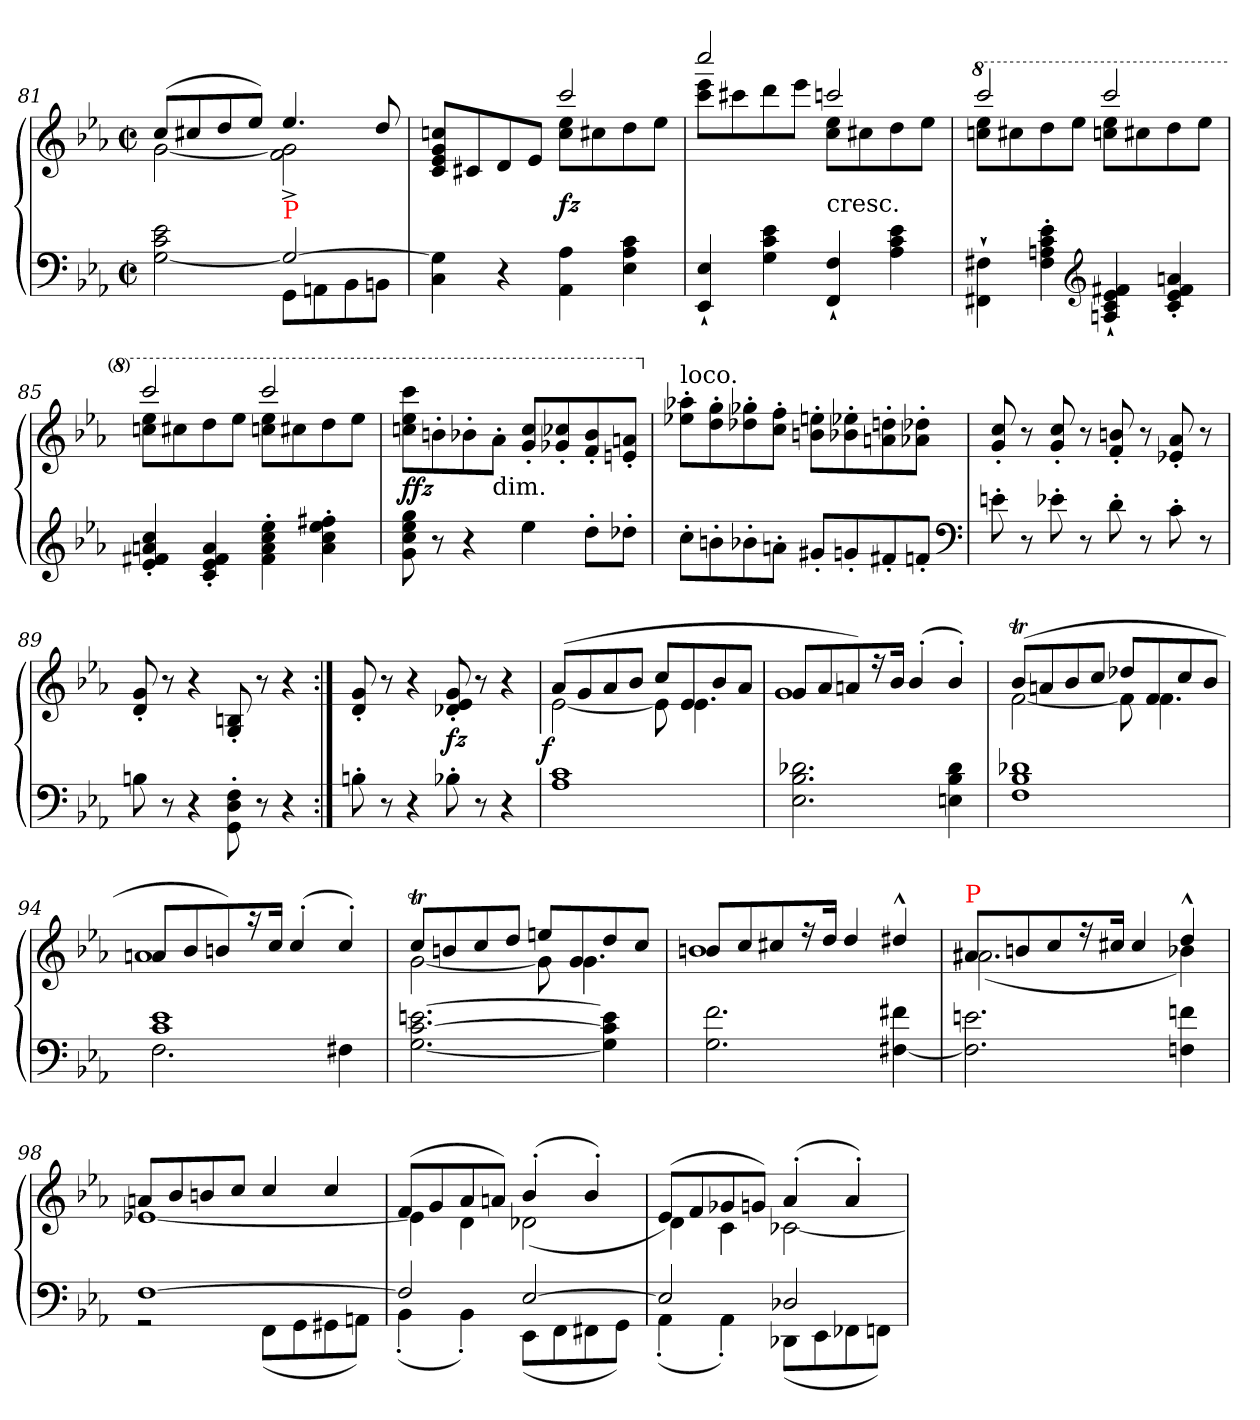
**kern	**kern	**dynam
*part1	*part1	*part1
*staff2	*staff1	*staff1/2
*clefF4	*clefG2	*
*k[b-e-a-]	*k[b-e-a-]	*
*c:	*c:	*
*M2/2	*M2/2	*
*met(c|)	*met(c|)	*
=81	=81	=81
*^	*^	*
2e-\ 2c\ [2G\	2ryy	(8ccL	[2g	.
.	.	8cc#X	.	.
.	.	8dd	.	.
.	.	8ee-J)	.	.
!	!	!LO:TX:b:color=red:t=P	!	!
2G_	8GGL	4.ee-	2g]^< 2f^<	.
.	8AAn	.	.	.
.	8BB-	.	.	.
.	8BBnJ	8dd	.	.
*v	*v	*	*	*
=82	=82	=82	=82
4G] 4C	8ccn 8g 8e- 8cL	8ryy	.
.	8c#X	8ryy	.
4r	8d	8ryy	.
.	8e-J	8ryy	.
4A- 4AA-	2ccc	8ee- 8ccL	fz
.	.	8cc#X	.
4c 4A- 4E-	.	8dd	.
.	.	8ee-J	.
=83	=83	=83	=83
4E-`< 4EE-`<	2cccc	8eee- 8cccL	.
.	.	8ccc#X	.
4e- 4c 4G	.	8ddd	.
.	.	8eee-J	.
!	!LO:TX:c:t=cresc.	!	!
4F`< 4FF`<	2cccn	8ee- 8ccL	.
.	.	8cc#X	.
4e- 4c 4A-	.	8dd	.
.	.	8ee-J	.
=84	=84	=84	=84
*	*8va	*	*
4F#X`>\ 4FF#X`>\	2cccc	8eee- 8cccnL	.
.	.	8ccc#X	.
4e-'> 4c'> 4An'> 4F#'>	.	8ddd	.
.	.	8eee-J	.
*clefG2	*	*	*
4f#X`< 4e-`< 4c`< 4An`<	2cccc	8eee- 8cccnL	.
.	.	8ccc#X	.
4an'< 4f#'< 4e-'< 4c'<	.	8ddd	.
.	.	8eee-J	.
=85	=85	=85	=85
4cc'< 4an'< 4f#X'< 4e-'<	2cccc	8eee- 8cccnL	.
.	.	8ccc#X	.
4a'< 4f#'< 4e-'< 4c'<	.	8ddd	.
.	.	8eee-J	.
4ee-'> 4cc'> 4a'> 4f#'>	2cccc	8eee- 8cccnL	.
.	.	8ccc#X	.
4ff#X'> 4ee-'> 4cc'> 4a'>	.	8ddd	.
.	.	8eee-J	.
*	*v	*v	*
=86	=86	=86
8gg 8ee- 8cc 8g	8cccc\ 8eee-\ 8cccn\L	ffz
8r	8bbn'\	.
4r	8bb-X'\	.
!	!LO:TX:c:t=dim.	!
.	8aa-'\J	.
4ee-	8ccc' 8gg'L	.
.	8ccc-X' 8gg-X'	.
8dd'L	8bb-' 8ff'	.
8dd-X'J	8aan' 8een'J	.
=87	=87	=87
*	*X8va	*
!	!LO:TX:a:t=loco.	!
8cc'L	8aa-X' 8ee-X'L	.
8bn'	8gg' 8dd'	.
8b-X'	8gg-X' 8dd-X'	.
8an'J	8ff' 8cc'J	.
8g#X'L	8een' 8bn'L	.
8gn'	8ee-X' 8b-X'	.
8f#X'	8ddn' 8an'	.
8fn'J	8dd-X' 8a-X'J	.
*clefF4	*	*
=88	=88	=88
8en'	8cc' 8g'	.
8r	8r	.
8e-X'	8cc' 8g'	.
8r	8r	.
8d'	8bn' 8f'	.
8r	8r	.
8c'	8a-' 8e-X'	.
8r	8r	.
=89	=89	=89
8Bn	8g' 8d'	.
8r	8r	.
4r	4r	.
8F'<\ 8D'<\ 8GG'<\	8Bn'>/ 8G'>/	.
8r	8r	.
4r	4r	.
=90:|!	=90:|!	=90:|!
8Bn'>	8g' 8d'	.
8r	8r	.
4r	4r	.
8B-X'>	8g' 8e-' 8d-X'	fz
8r	8r	.
4r	4r	.
=91	=91	=91
*	*^	*
!	!	!	!LO:DY:rj
1c 1A-	(8a-L	[2e-	f
.	8g	.	.
.	8a-	.	.
.	8b-J	.	.
.	8ccL	8e-]	.
.	8e-	4.e-	.
.	8b-	.	.
.	8a-J	.	.
=92	=92	=92	=92
2.d-X 2.B- 2.E-	8gL	1g	.
.	8a-	.	.
.	8an)	.	.
.	16r	.	.
.	16b-Jk	.	.
.	(4b-'>	.	.
4d- 4B- 4En	4b-'>)	.	.
=93	=93	=93	=93
1d-X 1B- 1F	(8b-TL	[2f	.
.	8an	.	.
.	8b-	.	.
.	8ccJ	.	.
.	8dd-XL	8f]	.
.	8f	4.f	.
.	8cc	.	.
.	8b-J	.	.
=94	=94	=94	=94
*^	*	*	*
1e- 1c	2.F	8anL	1a	.
.	.	8b-	.	.
.	.	8bn)	.	.
.	.	16r	.	.
.	.	16ccJk	.	.
.	.	(4cc'>	.	.
.	4F#X	4cc'>)	.	.
*v	*v	*	*	*
=95	=95	=95	=95
[2.en [2.c [2.G	8ccTL	[2g	.
.	8bn	.	.
.	8cc	.	.
.	8ddJ	.	.
.	8eenL	8g]	.
.	8g	4.g	.
4e] 4c] 4G]	8dd	.	.
.	8ccJ	.	.
=96	=96	=96	=96
2.f 2.G	8bnL	1b	.
.	8cc	.	.
.	8cc#X	.	.
.	16rff	.	.
.	16ddJk	.	.
.	4dd	.	.
4f#X [4F#X	4dd#X^^>	.	.
=97	=97	=97	=97
!	!LO:TX:a:color=red:t=P	!	!
2.en\ 2.F#]\	8a#XL	(2.a#	.
.	8bn	.	.
.	8cc	.	.
.	16rff	.	.
.	16cc#XJk	.	.
.	4cc#	.	.
4fn 4Fn	4dd^^>	4b-X)	.
=98	=98	=98	=98
*^	*	*	*
[1F	2rGG	8anL	[1e-X	.
.	.	8b-	.	.
.	.	8bn	.	.
.	.	8ccJ	.	.
.	(>8FFL	4cc	.	.
.	8GG	.	.	.
.	8GG#X	4cc	.	.
.	8AAnJ)	.	.	.
=99	=99	=99	=99	=99
2F]	(4BB-'<	(8fL	4e-]	.
.	.	8g	.	.
.	4BB-'<)	8a-	4d	.
.	.	8anJ)	.	.
[2E-	(>8EE-L	(4b-'>	(2d-X	.
.	8FF	.	.	.
.	8FF#X	4b-'>)	.	.
.	8GGJ)	.	.	.
=100	=100	=100	=100	=100
2E-]	(4AA-'<	(8e-L)	4d	.
.	.	8f	.	.
.	4AA-'<)	8g-X	4c	.
.	.	8gnJ)	.	.
2D-X	(>8DD-XL	(4a-'>	[2c-X	.
.	8EE-	.	.	.
.	8FF-X	4a-'>)	.	.
.	8FFnJ)	.	.	.
*v	*v	*	*	*
*	*v	*v	*
=	=	=
*-	*-	*-
